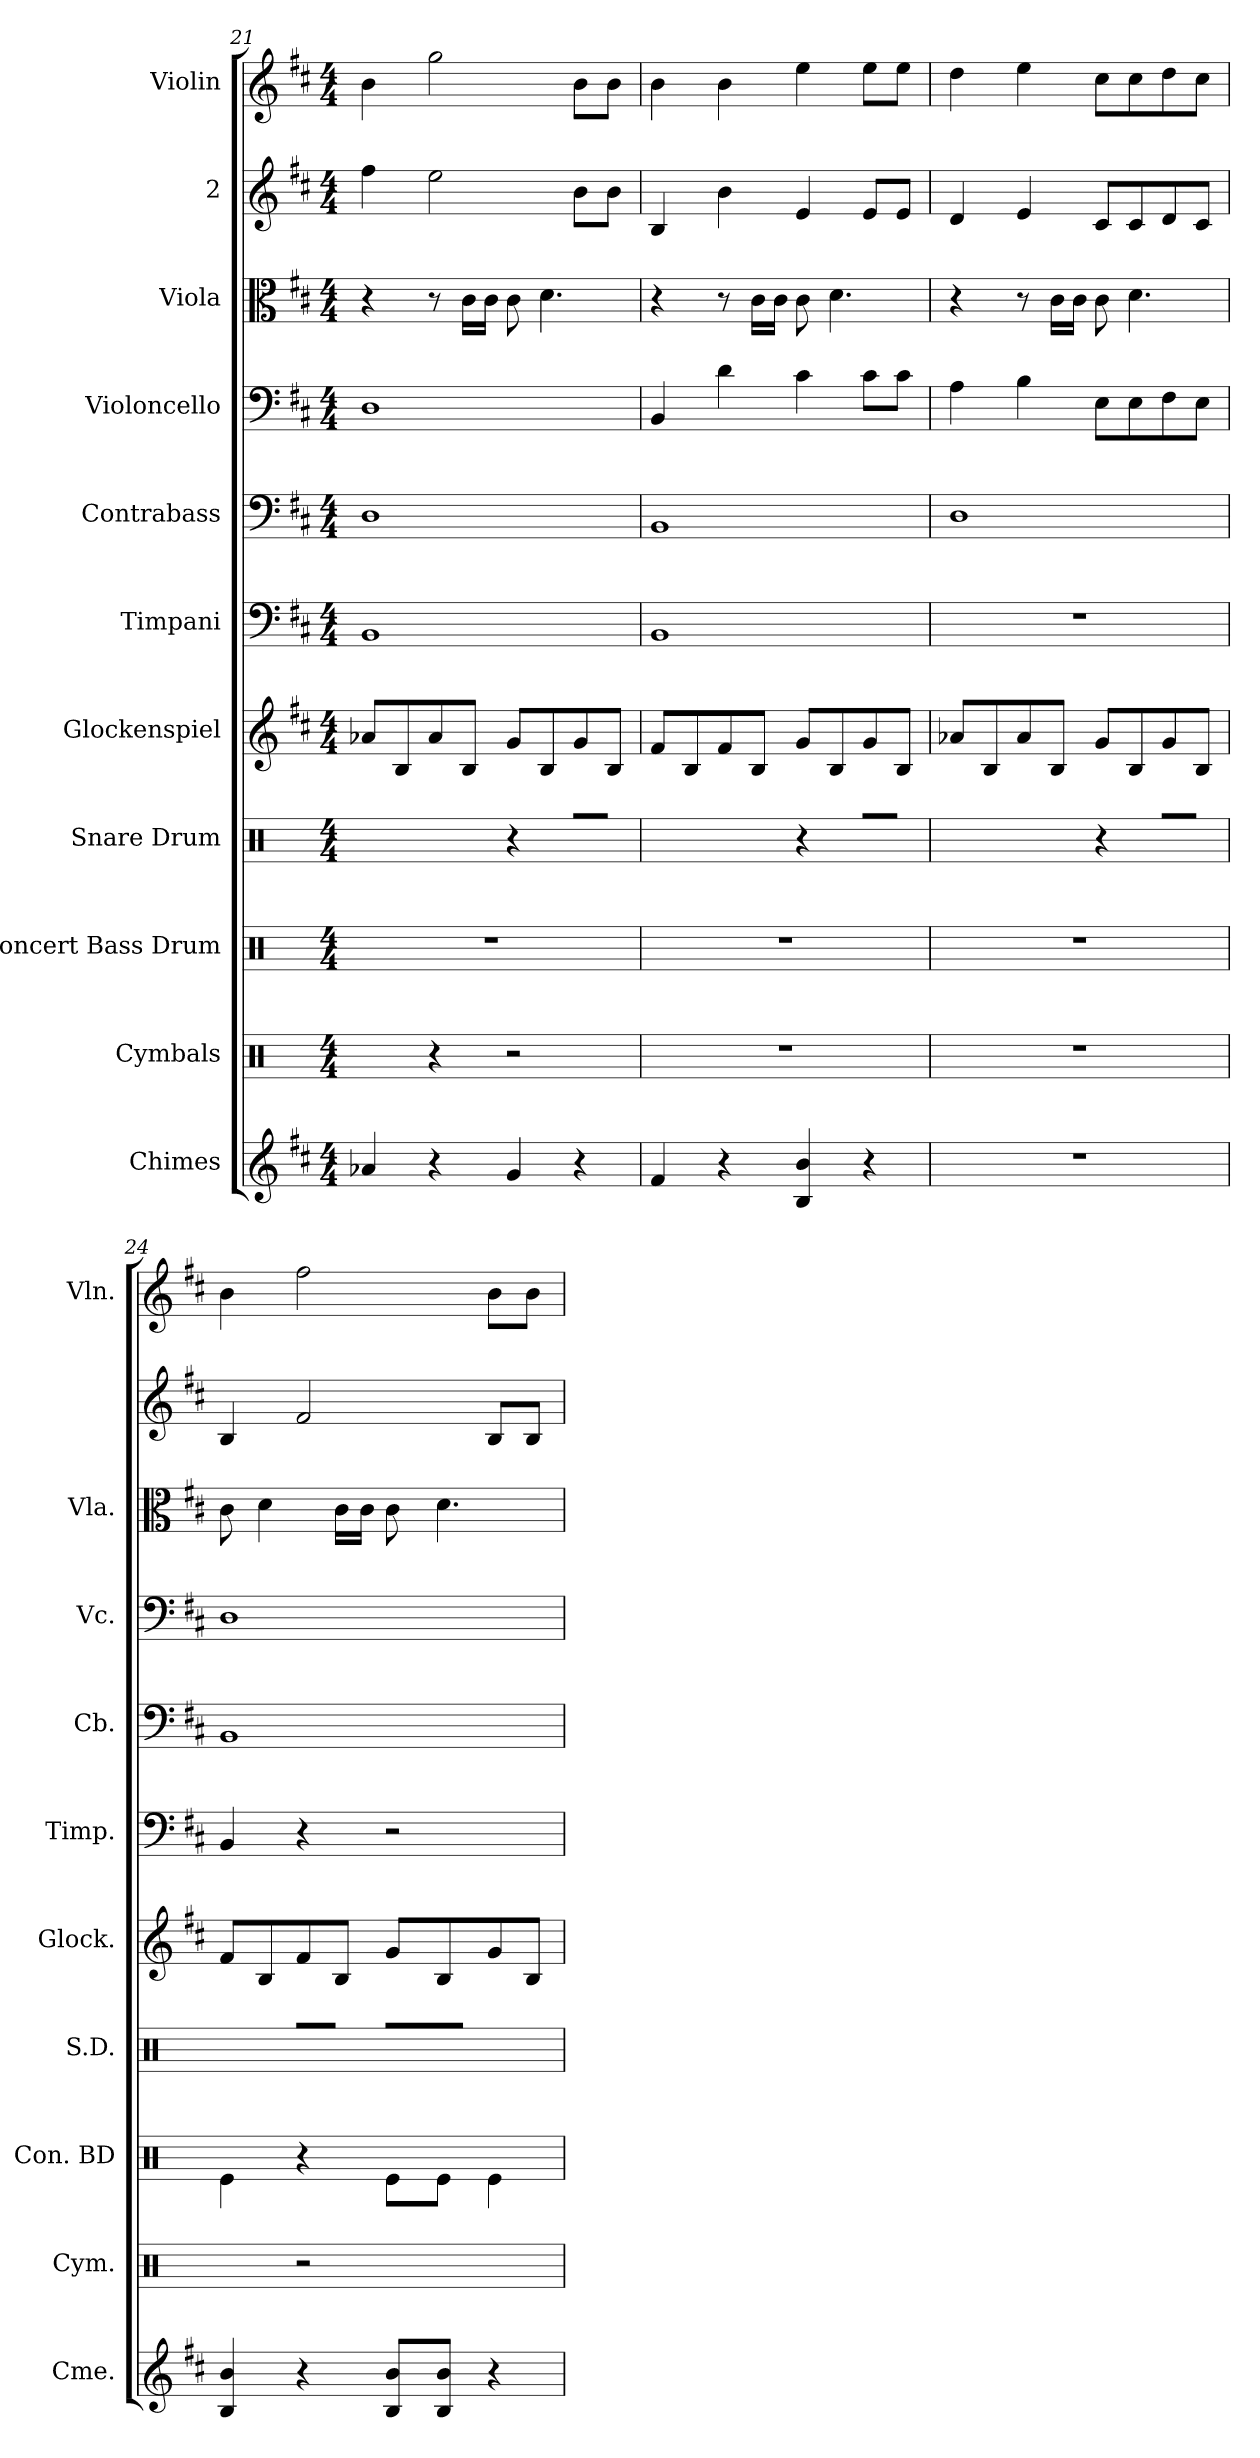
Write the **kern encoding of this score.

**kern	**kern	**kern	**kern	**kern	**kern	**kern	**kern	**kern	**kern	**kern
*part11	*part10	*part9	*part8	*part7	*part6	*part5	*part4	*part3	*part2	*part1
*staff11	*staff10	*staff9	*staff8	*staff7	*staff6	*staff5	*staff4	*staff3	*staff2	*staff1
*I"Chimes	*I"Cymbals	*I"Concert Bass Drum	*I"Snare Drum	*I"Glockenspiel	*I"Timpani	*I"Contrabass	*I"Violoncello	*I"Viola	*I"2	*I"Violin
*I'Cme.	*I'Cym.	*I'Con. BD	*I'S.D.	*I'Glock.	*I'Timp.	*I'Cb.	*I'Vc.	*I'Vla.	*	*I'Vln.
!!LO:PB:g=z
*clefG2	*clefX	*clefX	*clefX	*clefG2	*clefF4	*clefF4	*clefF4	*clefC3	*clefG2	*clefG2
*	*	*	*	*ITrd-14c-24	*	*ITrd7c12	*	*	*	*
*k[f#c#]	*k[]	*k[]	*k[]	*k[f#c#]	*k[f#c#]	*k[f#c#]	*k[f#c#]	*k[f#c#]	*k[f#c#]	*k[f#c#]
*M4/4	*M4/4	*M4/4	*M4/4	*M4/4	*M4/4	*M4/4	*M4/4	*M4/4	*M4/4	*M4/4
=21	=21	=21	=21	=21	=21	=21	=21	=21	=21	=21
!	!	!	!LO:N:head=diamond	!	!	!	!	!	!	!
4a-X/	4R/	1r	4R/	8aaa-X/L	1BB	1DD	1D	4r	4ff#\	4b\
.	.	.	.	8bb/	.	.	.	.	.	.
4r	4r	.	4R/	8aaa-/	.	.	.	8r	2ee\	2gg\
.	.	.	.	8bb/J	.	.	.	16c#\LL	.	.
.	.	.	.	.	.	.	.	16c#\JJ	.	.
4g/	2r	.	4r	8ggg/L	.	.	.	8c#\	.	.
.	.	.	.	8bb/	.	.	.	4.d\	.	.
4r	.	.	8R/L	8ggg/	.	.	.	.	8b\L	8b\L
.	.	.	8R/J	8bb/J	.	.	.	.	8b\J	8b\J
=22	=22	=22	=22	=22	=22	=22	=22	=22	=22	=22
!	!	!	!LO:N:head=diamond	!	!	!	!	!	!	!
4f#/	1r	1r	4R/	8fff#/L	1BB	1BBB	4BB/	4r	4B/	4b\
.	.	.	.	8bb/	.	.	.	.	.	.
4r	.	.	4R/	8fff#/	.	.	4d\	8r	4b\	4b\
.	.	.	.	8bb/J	.	.	.	16c#\LL	.	.
.	.	.	.	.	.	.	.	16c#\JJ	.	.
4B/ 4b/	.	.	4r	8ggg/L	.	.	4c#\	8c#\	4e/	4ee\
.	.	.	.	8bb/	.	.	.	4.d\	.	.
4r	.	.	8R/L	8ggg/	.	.	8c#\L	.	8e/L	8ee\L
.	.	.	8R/J	8bb/J	.	.	8c#\J	.	8e/J	8ee\J
=23	=23	=23	=23	=23	=23	=23	=23	=23	=23	=23
!	!	!	!LO:N:head=diamond	!	!	!	!	!	!	!
1r	1r	1r	4R/	8aaa-X/L	1r	1DD	4A\	4r	4d/	4dd\
.	.	.	.	8bb/	.	.	.	.	.	.
.	.	.	4R/	8aaa-/	.	.	4B\	8r	4e/	4ee\
.	.	.	.	8bb/J	.	.	.	16c#\LL	.	.
.	.	.	.	.	.	.	.	16c#\JJ	.	.
.	.	.	4r	8ggg/L	.	.	8E\L	8c#\	8c#/L	8cc#\L
.	.	.	.	8bb/	.	.	8E\	4.d\	8c#/	8cc#\
.	.	.	8R/L	8ggg/	.	.	8F#\	.	8d/	8dd\
.	.	.	8R/J	8bb/J	.	.	8E\J	.	8c#/J	8cc#\J
=24	=24	=24	=24	=24	=24	=24	=24	=24	=24	=24
4B/ 4b/	4R/	4Re\	4R/	8fff#/L	4BB/	1BBB	1D	8c#\	4B/	4b\
.	.	.	.	8bb/	.	.	.	4d\	.	.
!	!	!	!LO:N:head=diamond	!	!	!	!	!	!	!
4r	2r	4r	8R/L	8fff#/	4r	.	.	.	2f#/	2ff#\
.	.	.	8R/J	8bb/J	.	.	.	16c#\LL	.	.
.	.	.	.	.	.	.	.	16c#\JJ	.	.
8B/ 8b/L	.	8Re\L	16R/LL	8ggg/L	2r	.	.	8c#\	.	.
.	.	.	16R/	.	.	.	.	.	.	.
8B/ 8b/J	.	8Re\J	16R/	8bb/	.	.	.	4.d\	.	.
.	.	.	16R/JJ	.	.	.	.	.	.	.
4r	4R/	4Re\	4R/	8ggg/	.	.	.	.	8B/L	8b\L
.	.	.	.	8bb/J	.	.	.	.	8B/J	8b\J
=	=	=	=	=	=	=	=	=	=	=
*-	*-	*-	*-	*-	*-	*-	*-	*-	*-	*-
